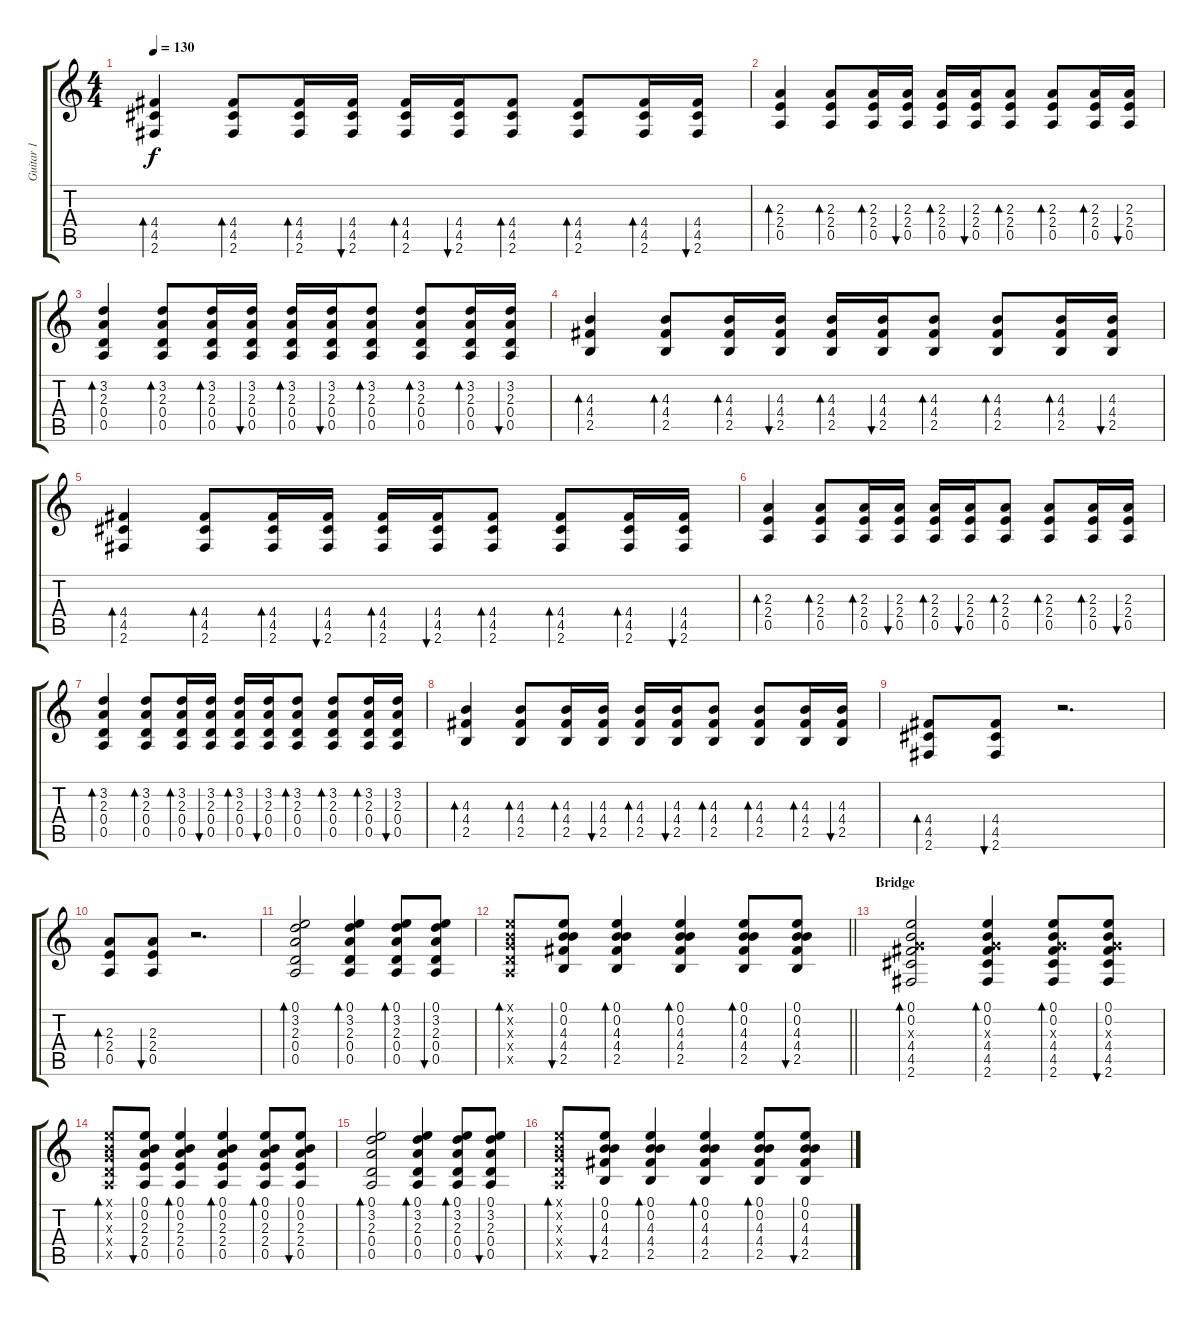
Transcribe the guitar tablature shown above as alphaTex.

\track ("Guitar 1" "Guitar 1") {instrument acousticguitarsteel}
\staff {score tabs}
\tuning (E4 B3 G3 D3 A2 E2) {hide}
\ts (4 4)
\tempo 130
\clef g2
\ks c
(4.4 4.5 2.6).4{bd 30 dy f} (4.4 4.5 2.6).8{bd 30} (4.4 4.5 2.6).16{bd 30} (4.4 4.5 2.6).16{bu 30} (4.4 4.5 2.6).16{bd 30} (4.4 4.5 2.6).16{bu 30} (4.4 4.5 2.6).8{bd 30} (4.4 4.5 2.6).8{bd 30} (4.4 4.5 2.6).16{bd 30} (4.4 4.5 2.6).16{bu 30} |
(2.3 2.4 0.5).4{bd 30} (2.3 2.4 0.5).8{bd 30} (2.3 2.4 0.5).16{bd 30} (2.3 2.4 0.5).16{bu 30} (2.3 2.4 0.5).16{bd 30} (2.3 2.4 0.5).16{bu 30} (2.3 2.4 0.5).8{bd 30} (2.3 2.4 0.5).8{bd 30} (2.3 2.4 0.5).16{bd 30} (2.3 2.4 0.5).16{bu 30} |
(3.2 2.3 0.4 0.5).4{bd 30} (3.2 2.3 0.4 0.5).8{bd 30} (3.2 2.3 0.4 0.5).16{bd 30} (3.2 2.3 0.4 0.5).16{bu 30} (3.2 2.3 0.4 0.5).16{bd 30} (3.2 2.3 0.4 0.5).16{bu 30} (3.2 2.3 0.4 0.5).8{bd 30} (3.2 2.3 0.4 0.5).8{bd 30} (3.2 2.3 0.4 0.5).16{bd 30} (3.2 2.3 0.4 0.5).16{bu 30} |
(4.3 4.4 2.5).4{bd 30} (4.3 4.4 2.5).8{bd 30} (4.3 4.4 2.5).16{bd 30} (4.3 4.4 2.5).16{bu 30} (4.3 4.4 2.5).16{bd 30} (4.3 4.4 2.5).16{bu 30} (4.3 4.4 2.5).8{bd 30} (4.3 4.4 2.5).8{bd 30} (4.3 4.4 2.5).16{bd 30} (4.3 4.4 2.5).16{bu 30} |
(4.4 4.5 2.6).4{bd 30} (4.4 4.5 2.6).8{bd 30} (4.4 4.5 2.6).16{bd 30} (4.4 4.5 2.6).16{bu 30} (4.4 4.5 2.6).16{bd 30} (4.4 4.5 2.6).16{bu 30} (4.4 4.5 2.6).8{bd 30} (4.4 4.5 2.6).8{bd 30} (4.4 4.5 2.6).16{bd 30} (4.4 4.5 2.6).16{bu 30} |
(2.3 2.4 0.5).4{bd 30} (2.3 2.4 0.5).8{bd 30} (2.3 2.4 0.5).16{bd 30} (2.3 2.4 0.5).16{bu 30} (2.3 2.4 0.5).16{bd 30} (2.3 2.4 0.5).16{bu 30} (2.3 2.4 0.5).8{bd 30} (2.3 2.4 0.5).8{bd 30} (2.3 2.4 0.5).16{bd 30} (2.3 2.4 0.5).16{bu 30} |
(3.2 2.3 0.4 0.5).4{bd 30} (3.2 2.3 0.4 0.5).8{bd 30} (3.2 2.3 0.4 0.5).16{bd 30} (3.2 2.3 0.4 0.5).16{bu 30} (3.2 2.3 0.4 0.5).16{bd 30} (3.2 2.3 0.4 0.5).16{bu 30} (3.2 2.3 0.4 0.5).8{bd 30} (3.2 2.3 0.4 0.5).8{bd 30} (3.2 2.3 0.4 0.5).16{bd 30} (3.2 2.3 0.4 0.5).16{bu 30} |
(4.3 4.4 2.5).4{bd 30} (4.3 4.4 2.5).8{bd 30} (4.3 4.4 2.5).16{bd 30} (4.3 4.4 2.5).16{bu 30} (4.3 4.4 2.5).16{bd 30} (4.3 4.4 2.5).16{bu 30} (4.3 4.4 2.5).8{bd 30} (4.3 4.4 2.5).8{bd 30} (4.3 4.4 2.5).16{bd 30} (4.3 4.4 2.5).16{bu 30} |
(4.4 4.5 2.6).8{bd 30} (4.4 4.5 2.6).8{bu 30} r.2{d} |
(2.3 2.4 0.5).8{bd 30} (2.3 2.4 0.5).8{bu 30} r.2{d} |
(0.1 3.2 2.3 0.4 0.5).2{bd 30} (0.1 3.2 2.3 0.4 0.5).4{bd 30} (0.1 3.2 2.3 0.4 0.5).8{bd 30} (0.1 3.2 2.3 0.4 0.5).8{bu 30} |
\barLineRight lightlight
(0.1{x} 0.2{x} 0.3{x} 0.4{x} 0.5{x}).8{bd 30} (0.1 0.2 4.3 4.4 2.5).8{bu 30} (0.1 0.2 4.3 4.4 2.5).4{bd 30} (0.1 0.2 4.3 4.4 2.5).4{bd 30} (0.1 0.2 4.3 4.4 2.5).8{bd 30} (0.1 0.2 4.3 4.4 2.5).8{bu 30} |
\section ("" "Bridge")
(0.1 0.2 0.3{x} 4.4 4.5 2.6).2{bd 30} (0.1 0.2 0.3{x} 4.4 4.5 2.6).4{bd 30} (0.1 0.2 0.3{x} 4.4 4.5 2.6).8{bd 30} (0.1 0.2 0.3{x} 4.4 4.5 2.6).8{bu 30} |
(0.1{x} 0.2{x} 0.3{x} 0.4{x} 0.5{x}).8{bd 30} (0.1 0.2 2.3 2.4 0.5).8{bu 30} (0.1 0.2 2.3 2.4 0.5).4{bd 30} (0.1 0.2 2.3 2.4 0.5).4{bd 30} (0.1 0.2 2.3 2.4 0.5).8{bd 30} (0.1 0.2 2.3 2.4 0.5).8{bu 30} |
(0.1 3.2 2.3 0.4 0.5).2{bd 30} (0.1 3.2 2.3 0.4 0.5).4{bd 30} (0.1 3.2 2.3 0.4 0.5).8{bd 30} (0.1 3.2 2.3 0.4 0.5).8{bu 30} |
(0.1{x} 0.2{x} 0.3{x} 0.4{x} 0.5{x}).8{bd 30} (0.1 0.2 4.3 4.4 2.5).8{bu 30} (0.1 0.2 4.3 4.4 2.5).4{bd 30} (0.1 0.2 4.3 4.4 2.5).4{bd 30} (0.1 0.2 4.3 4.4 2.5).8{bd 30} (0.1 0.2 4.3 4.4 2.5).8{bu 30}
